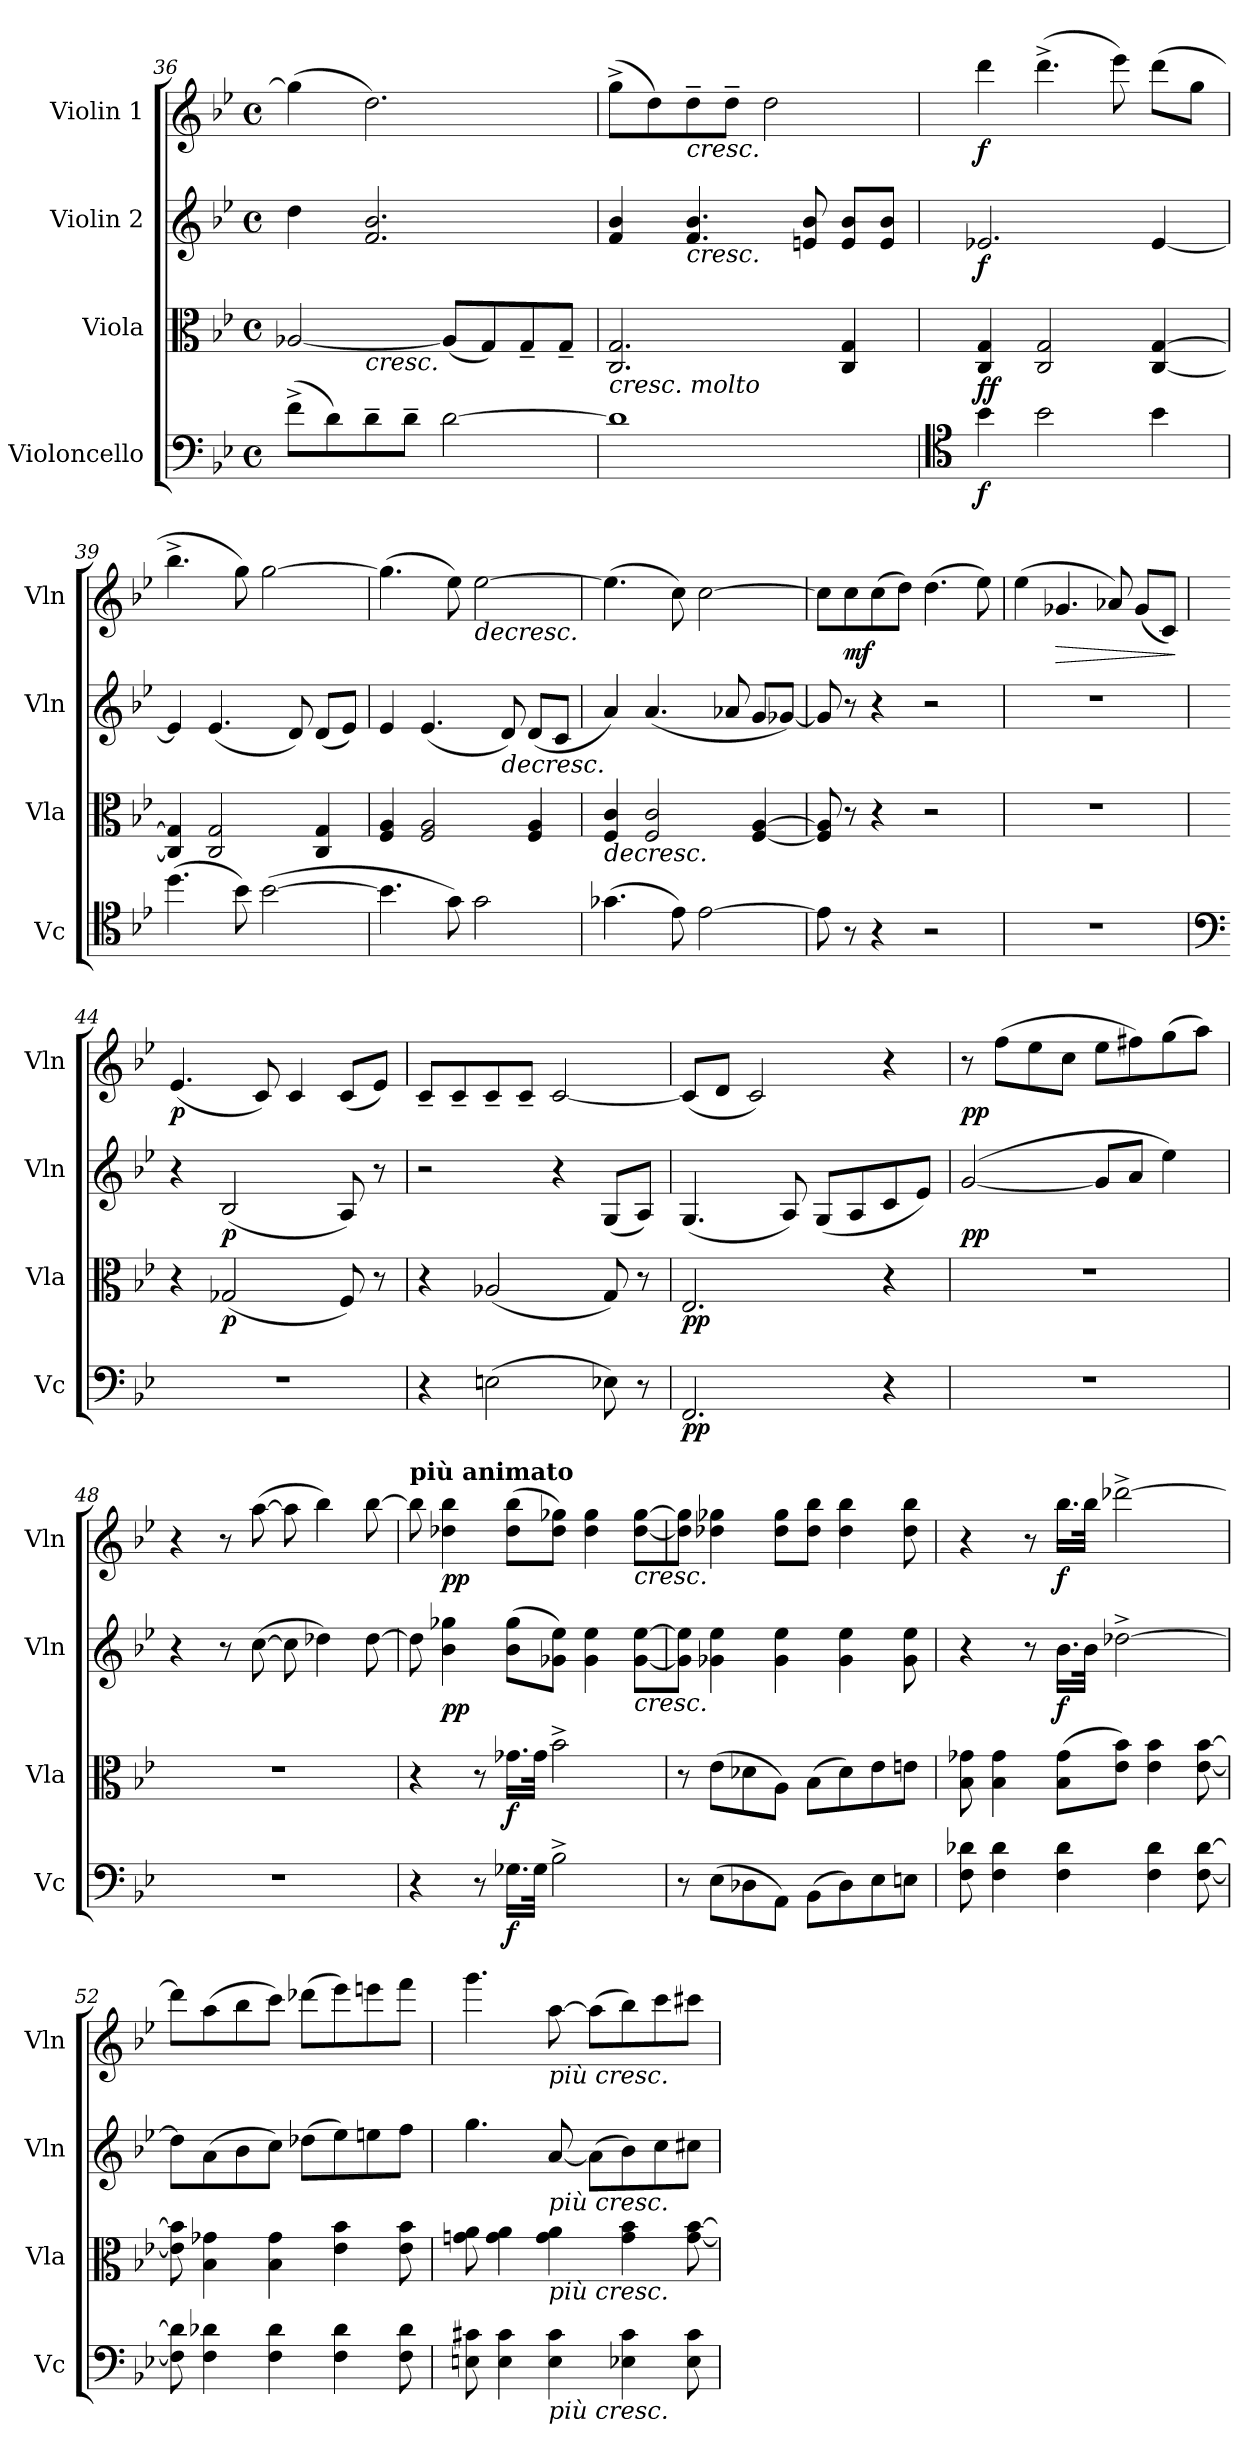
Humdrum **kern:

**kern	**dynam	**kern	**dynam	**kern	**dynam	**kern	**dynam
*part4	*part4	*part3	*part3	*part2	*part2	*part1	*part1
*staff4	*staff4	*staff3	*staff3	*staff2	*staff2	*staff1	*staff1
*I"Violoncello	*	*I"Viola	*	*I"Violin 2	*	*I"Violin 1	*
*I'Vc	*	*I'Vla	*	*I'Vln	*	*I'Vln	*
!!LO:PB:g=z
*clefF4	*	*clefC3	*	*clefG2	*	*clefG2	*
*k[b-e-]	*	*k[b-e-]	*	*k[b-e-]	*	*k[b-e-]	*
*M4/4	*	*M4/4	*	*M4/4	*	*M4/4	*
*met(c)	*	*met(c)	*	*met(c)	*	*met(c)	*
=36	=36	=36	=36	=36	=36	=36	=36
*	*	*^	*	*	*	*	*
(>8f^\L	.	[2A-X/	4ryy	.	4dd\	.	(>4gg\]	.
8d\)	.	.	.	.	.	.	.	.
!	!	!	!	!LO:HP:b	!	!	!	!
8d~\	.	.	4ryy	<	2.f/ 2.b-/	.	2.dd\)	.
8d~\J	.	.	.	.	.	.	.	.
[2d\	.	(<8A-/L]	2ryy	.	.	.	.	.
.	.	8G/)	.	.	.	.	.	.
.	.	8G~/	.	.	.	.	.	.
.	.	8G~/J	.	.	.	.	.	.
*	*	*v	*v	*	*	*	*	*
=37	=37	=37	=37	=37	=37	=37	=37
*^	*	*	*	*	*	*	*
!	!	!	!LO:TX:b:i:t=cresc. molto	!	!	!	!	!
1d]	4ryy	.	2.C/ 2.G/	.	4f/ 4b-/	.	(>8gg^\L	.
.	.	.	.	.	.	.	8dd\)	.
!	!	!	!	!	!	!LO:HP:b	!	!LO:HP:b
.	4ryy	.	.	.	4.f/ 4.b-/	<	8dd~\	<
.	.	.	.	.	.	.	8dd~\J	.
.	4ryy	.	.	.	.	.	2dd\	.
.	.	.	.	.	8en/ 8b-/	.	.	.
.	4ryy	.	4C/ 4G/	.	8e/ 8b-/L	.	.	.
.	.	.	.	.	8e/ 8b-/J	.	.	.
*v	*v	*	*	*	*	*	*	*
=38	=38	=38	=38	=38	=38	=38	=38
*clefC4	*	*	*	*	*	*	*
!	!LO:DY:b	!	!LO:DY:b	!	!LO:DY:b	!	!LO:DY:b
4b-\	f	4C/ 4G/	ff	2.e-X/	f	4ddd\	f
2b-\	.	2C/ 2G/	.	.	.	(>4.ddd^\	.
.	.	.	.	.	.	8eee-\)	.
4b-\	.	[4C/ [4G/	.	[4e-/	.	(>8ddd\L	.
.	.	.	.	.	.	8gg\J	.
=39	=39	=39	=39	=39	=39	=39	=39
(>4.dd\	.	4C/] 4G/]	.	4e-/]	.	4.bb-^\	.
.	.	2C/ 2G/	.	(<4.e-/	.	.	.
8b-\)	.	.	.	.	.	8gg\)	.
(>[2b-\	.	.	.	.	.	[2gg\	.
.	.	.	.	8d/)	.	.	.
.	.	4C/ 4G/	.	(<8d/L	.	.	.
.	.	.	.	8e-/J)	.	.	.
!!LO:LB:g=z
=40	=40	=40	=40	=40	=40	=40	=40
4.b-\]	.	4F/ 4A/	.	4e-/	.	(>4.gg\]	.
.	.	2F/ 2A/	.	(<4.e-/	.	.	.
8g\)	.	.	.	.	.	8ee-\)	.
!	!	!	!	!	!	!	!LO:HP:b
2g\	.	.	.	.	.	[2ee-\	>
!	!	!	!	!	!LO:HP:b	!	!
.	.	.	.	8d/)	>	.	.
.	.	4F/ 4A/	.	(<8d/L	.	.	.
.	.	.	.	8c/J	.	.	.
=41	=41	=41	=41	=41	=41	=41	=41
!	!	!	!LO:HP:b	!	!	!	!
(>4.g-X\	.	4F/ 4c/	>	4a/)	.	(>4.ee-\]	.
.	.	2F/ 2c/	.	(<4.a/	.	.	.
8e-\)	.	.	.	.	.	8cc\)	.
[2e-\	.	.	.	.	.	[2cc\	.
.	.	.	.	8a-X/	.	.	.
.	.	[4F/ [4A/	.	8g/L	.	.	.
.	.	.	.	[8g-X/J)	.	.	.
.	.	.	.	.	.	.	[
=42	=42	=42	=42	=42	=42	=42	=42
8e-\]	.	8F/] 8A/]	.	8g-/]	.	8cc\L]	.
!	!	!	!	!	!	!	!LO:DY:b
8r	.	8r	[	8r	[	8cc\	mf
4r	.	4r	.	4r	.	(>8cc\	.
.	.	.	.	.	.	8dd\J)	.
2r	.	2r	.	2r	.	(>4.dd\	.
.	.	.	.	.	.	8ee-\)	.
=43	=43	=43	=43	=43	=43	=43	=43
1r	.	1r	.	1r	.	(>4ee-\	.
!	!	!	!	!	!	!	!LO:HP:b
.	.	.	.	.	.	4.g-X/	>
.	.	.	.	.	.	8a-X/)	.
.	.	.	.	.	.	(<8g-/L	.
.	.	.	.	.	.	8c/J)	.
.	.	.	.	.	.	.	]
!!LO:LB:g=z
=44	=44	=44	=44	=44	=44	=44	=44
*clefF4	*	*	*	*	*	*	*
!	!	!	!	!	!	!	!LO:DY:b
1r	.	4r	.	4r	.	(<4.e-/	p
!	!	!	!LO:DY:b	!	!LO:DY:b	!	!
.	.	(<2G-X/	p	(<2B-/	p	.	.
.	.	.	.	.	.	8c/)	.
.	.	.	.	.	.	4c/	.
.	.	8F/)	.	8A/)	.	(<8c/L	.
.	.	8r	.	8r	.	8e-/J)	.
=45	=45	=45	=45	=45	=45	=45	=45
4r	.	4r	.	2r	.	8c~/L	.
.	.	.	.	.	.	8c~/	.
(>2En\	.	(<2A-X/	.	.	.	8c~/	.
.	.	.	.	.	.	8c~/J	.
.	.	.	.	4r	.	[2c/	.
8E-X\)	.	8G/)	.	(<8G/L	.	.	.
8r	.	8r	]	8A/J)	.	.	.
=46	=46	=46	=46	=46	=46	=46	=46
*	*	*	*	*^	*	*	*
!	!LO:DY:b	!	!LO:DY:b	!	!	!	!	!
2.FF/	pp	2.E-/	pp	(<4.G/	4ryy	.	(<8c/L]	.
.	.	.	.	.	.	.	8d/J	.
.	.	.	.	.	4ryy	.	2c/)	.
.	.	.	.	8A/)	.	.	.	.
.	.	.	.	(<8G/L	2ryy	.	.	.
.	.	.	.	8A/	.	.	.	.
4r	.	4r	.	8c/	.	.	4r	]
.	.	.	.	8e-/J)	.	.	.	.
*	*	*	*	*v	*v	*	*	*
.	.	.	.	.	]	.	.
=47	=47	=47	=47	=47	=47	=47	=47
!	!	!	!	!	!LO:DY:b	!	!LO:DY:b
1r	.	1r	.	(>[2g/	pp	8r	pp
.	.	.	.	.	.	(>8ff\L	.
.	.	.	.	.	.	8ee-\	.
.	.	.	.	.	.	8cc\J	.
.	.	.	.	8g/L]	.	8ee-\L	.
.	.	.	.	8a/J	.	8ff#X\)	.
.	.	.	.	4ee-\)	.	(>8gg\	.
.	.	.	.	.	.	8aa\J)	.
!!LO:LB:g=z
=48	=48	=48	=48	=48	=48	=48	=48
1r	.	1r	.	4r	.	4r	.
.	.	.	.	8r	.	8r	.
.	.	.	.	(>[8cc\	.	(>[8aa\	.
.	.	.	.	8cc\]	.	8aa\]	.
.	.	.	.	4dd-X\)	.	4bb-\)	.
.	.	.	.	[8dd-\	.	[8bb-\	.
=49	=49	=49	=49	=49	=49	=49	=49
!	!	!	!	!	!	!LO:TX:a:B:t=più animato	!
4r	.	4r	.	8dd-\]	.	8bb-\]	.
!	!	!	!	!	!LO:DY:b	!	!LO:DY:b
.	.	.	.	4b-\ 4gg-X\	pp	4dd-X\ 4bb-\	pp
8r	.	8r	.	.	.	.	.
!	!LO:DY:b	!	!LO:DY:b	!	!	!	!
16.G-X\LL	f	16.g-X\LL	f	(>8b-\ 8gg-\L	.	(>8dd-\ 8bb-\L	.
32G-\JJk	.	32g-\JJk	.	.	.	.	.
2B-^\	.	2b-^\	.	8g-X\ 8ee-\J)	.	8dd-\ 8gg-X\J)	.
.	.	.	.	4g-\ 4ee-\	.	4dd-\ 4gg-\	.
!	!	!	!	!	!	!LO:TX:b:i:t=cresc.	!
!	!	!	!	!LO:TX:b:i:t=cresc.	!	!	!
.	.	.	.	[8g-\ [8ee-\L	.	[8dd-\ [8gg-\L	.
=50	=50	=50	=50	=50	=50	=50	=50
8r	.	8r	.	8g-\] 8ee-\]J	.	8dd-\] 8gg-\]J	.
(>8E-\L	.	(>8e-\L	.	4g-X\ 4ee-\	.	4dd-X\ 4gg-X\	.
8D-X\	.	8d-X\	.	.	.	.	.
8AA\J)	.	8A\J)	.	4g-\ 4ee-\	.	8dd-\ 8gg-\L	.
(>8BB-\L	.	(>8B-\L	.	.	.	8dd-\ 8bb-\J	.
8D-\)	.	8d-\)	.	4g-\ 4ee-\	.	4dd-\ 4bb-\	.
8E-\	.	8e-\	.	.	.	.	.
8En\J	.	8en\J	.	8g-\ 8ee-\	.	8dd-\ 8bb-\	.
=51	=51	=51	=51	=51	=51	=51	=51
8F\ 8d-X\	.	8B-\ 8g-X\	.	4r	.	4r	.
4F\ 4d-\	.	4B-\ 4g-\	.	.	.	.	.
.	.	.	.	8r	.	8r	.
!	!	!	!	!	!LO:DY:b	!	!LO:DY:b
4F\ 4d-\	.	(>8B-\ 8g-\L	.	16.b-\LL	f	16.bb-\LL	f
.	.	.	.	32b-\JJk	.	32bb-\JJk	.
.	.	8e-\ 8b-\J)	.	[2dd-X^\	.	[2ddd-X^\	.
4F\ 4d-\	.	4e-\ 4b-\	.	.	.	.	.
[8F\ [8d-\	.	[8e-\ [8b-\	.	.	.	.	.
!!LO:PB:g=z
=52	=52	=52	=52	=52	=52	=52	=52
8F\] 8d-\]	.	8e-\] 8b-\]	.	8dd-\L]	.	8ddd-\L]	.
4F\ 4d-X\	.	4B-\ 4g-X\	.	(>8a\	.	(>8aa\	.
.	.	.	.	8b-\	.	8bb-\	.
4F\ 4d-\	.	4B-\ 4g-\	.	8cc\J)	.	8ccc\J)	.
.	.	.	.	(>8dd-X\L	.	(>8ddd-X\L	.
4F\ 4d-\	.	4e-\ 4b-\	.	8ee-\)	.	8eee-\)	.
.	.	.	.	8een\	.	8eeen\	.
8F\ 8d-\	.	8e-\ 8b-\	.	8ff\J	.	8fff\J	.
=53	=53	=53	=53	=53	=53	=53	=53
8En\ 8c#X\	.	8gn\ 8a\	.	4.gg\	.	4.ggg\	.
4E\ 4c#\	.	4g\ 4a\	.	.	.	.	.
!	!	!	!	!	!	!LO:TX:b:i:t=più cresc.	!
!	!	!	!	!LO:TX:b:i:t=più cresc.	!	!	!
!	!	!LO:TX:b:i:t=più cresc.	!	!	!	!	!
!LO:TX:b:i:t=più cresc.	!	!	!	!	!	!	!
4E\ 4c#\	.	4g\ 4a\	.	[8a/	.	[8aa\	.
.	.	.	.	(>8a\L]	.	(>8aa\L]	.
4E-X\ 4c#\	.	4g\ 4b-\	.	8b-\)	.	8bb-\)	.
.	.	.	.	8cc\	.	8ccc\	.
8E-\ 8c#\	.	[8g\ [8b-\L	.	8cc#X\J	.	8ccc#X\J	.
=	=	=	=	=	=	=	=
*-	*-	*-	*-	*-	*-	*-	*-
